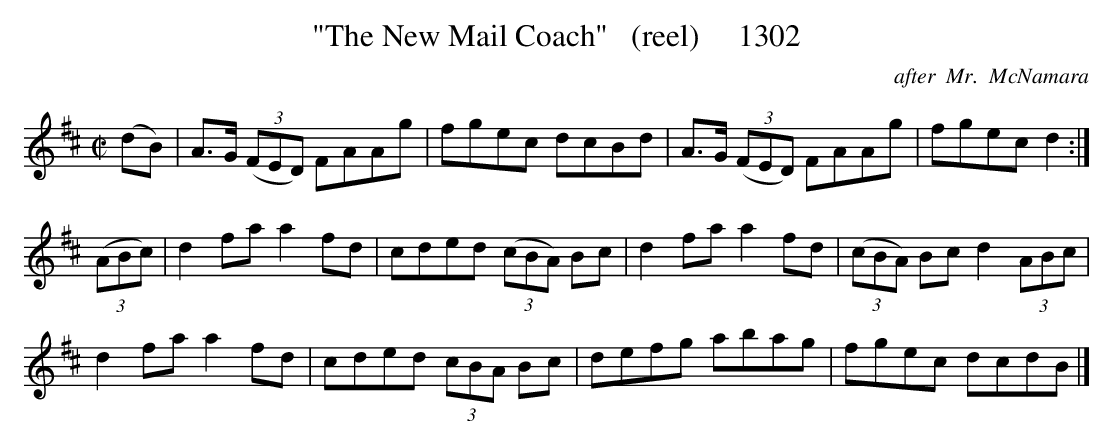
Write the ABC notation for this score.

X:1
T:"The New Mail Coach"   (reel)     1302
C:after  Mr.  McNamara
BRENNAN July 2003 (HTTP://WWW.SOSYOURMOM.COM)
M:C|
L:1/8
K:D
(dB)|A3/2G/2  (3(FED) FAAg|fgec dcBd|A3/2G/2  (3(FED) FAAg|fgec d2:|
(3(ABc)|d2fa a2fd|cded  (3(cBA) Bc|d2fa a2fd|(3(cBA) Bc d2 (3ABc|
d2fa a2fd|cded  (3cBA Bc|defg abag|fgec dcdB|]
